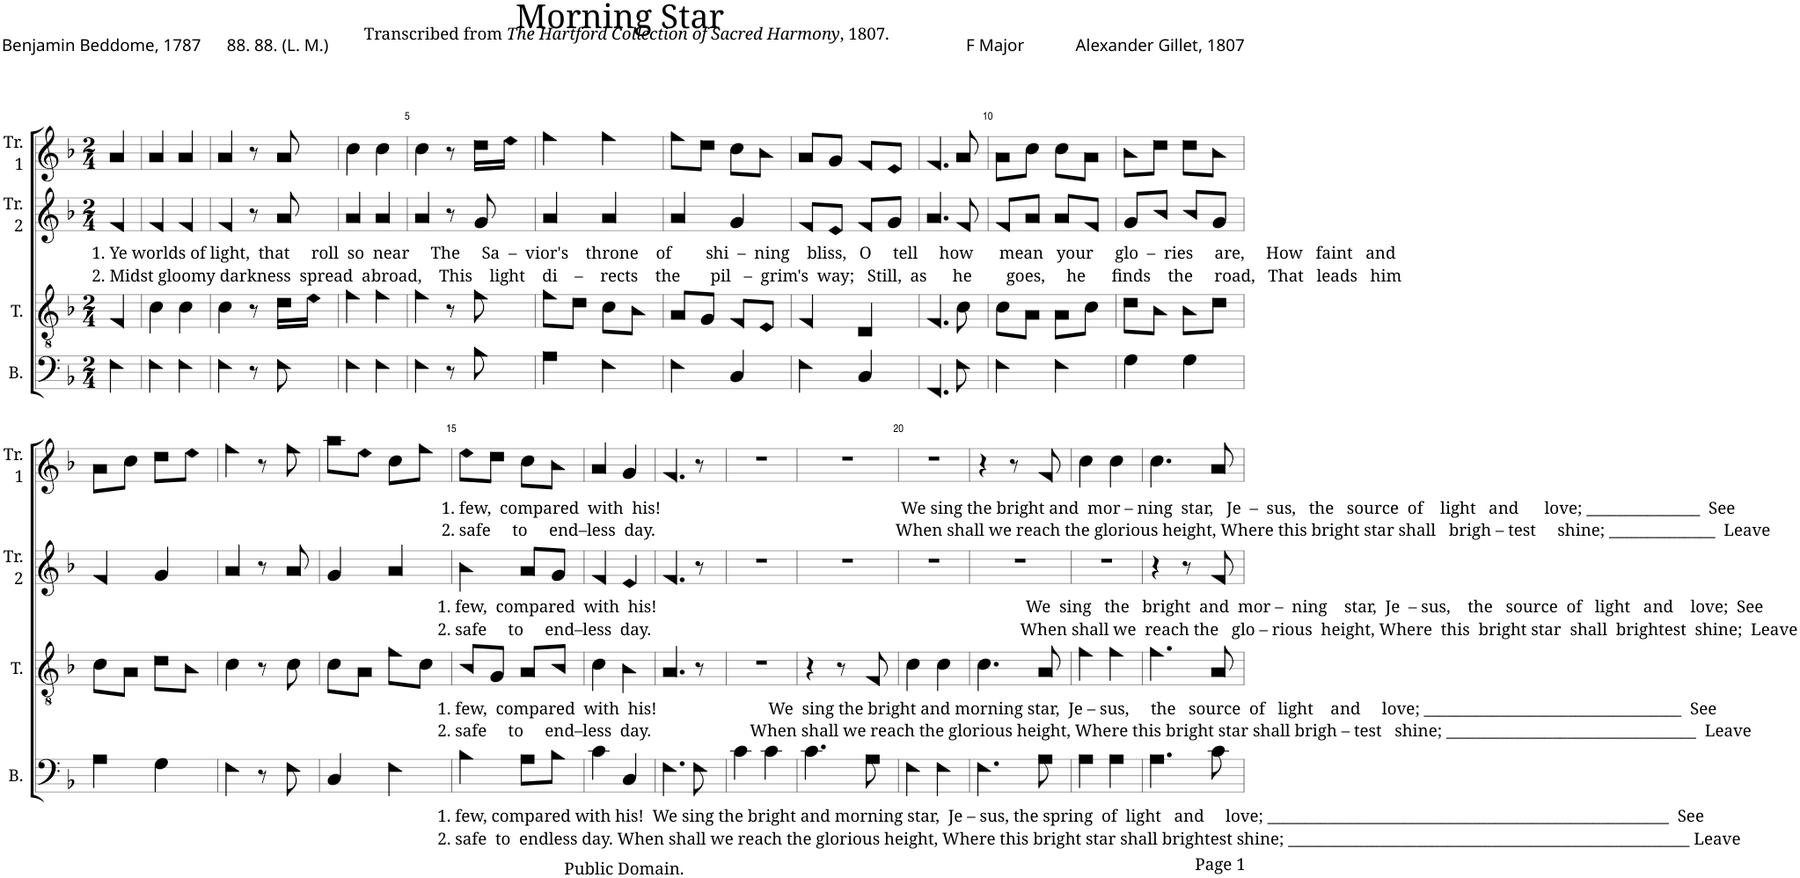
**kern	**kern	**kern	**kern
*part4	*part3	*part2	*part1
*staff4	*staff3	*staff2	*staff1
*I"B.	*I"T.	*I"Tr. 2	*I"Tr. 1
*I'B.	*I'T.	*I'Tr. 2	*I'Tr. 1
*clefF4	*clefGv2	*clefG2	*clefG2
*k[b-]	*k[b-]	*k[b-]	*k[b-]
*M2/4	*M2/4	*M2/4	*M2/4
=1	=1	=1	=1
!	!	!LO:TX:b:t=1. Ye worlds of light,  that     roll  so  near     The     Sa  –  vior's    throne    of        shi  –  ning    bliss,   O     tell     how      mean   your     glo  –  ries     are,     How   faint   and	!
!	!	!LO:TX:b:t=2. Midst gloomy darkness  spread  abroad,    This    light    di    –    rects    the       pil   –  grim's  way;   Still,  as      he        goes,     he      finds    the     road,   That   leads   him	!
4F!\	4F!/	4f!/	4a!/
=2	=2	=2	=2
4F!\	4c!\	4f!/	4a!/
4F!\	4c!\	4f!/	4a!/
=3	=3	=3	=3
4F!\	4c!\	4f!/	4a!/
8r	8r	8r	8r
8F!\	16d!\LL	8a!/	8a!/
.	16e!\JJ	.	.
=4	=4	=4	=4
4F!\	4f!\	4a!/	4cc!\
4F!\	4f!\	4a!/	4cc!\
=5	=5	=5	=5
4F!\	4f!\	4a!/	4cc!\
8r	8r	8r	8r
8B-!\	8f!\	8g!/	16dd!\LL
.	.	.	16ee!\JJ
=6	=6	=6	=6
4A!\	8f!\L	4a!/	4ff!\
.	8d!\J	.	.
4F!\	8c!\L	4a!/	4ff!\
.	8B-!\J	.	.
=7	=7	=7	=7
4F!\	8A!/L	4a!/	8ff!\L
.	8G!/J	.	8dd!\J
4C!/	8F!/L	4g!/	8cc!\L
.	8E!/J	.	8b-!\J
=8	=8	=8	=8
4F!\	4F!/	8f!/L	8a!/L
.	.	8e!/J	8g!/J
4C!/	4D!/	8f!/L	8f!/L
.	.	8g!/J	8e!/J
=9	=9	=9	=9
4.FF!/	4.F!/	4.a!/	4.f!/
8F!\	8c!\	8f!/	8a!/
=10	=10	=10	=10
4F!\	8c!\L	8f!/L	8a!\L
.	8A!\J	8a!/J	8cc!\J
4F!\	8A!\L	8a!/L	8cc!\L
.	8c!\J	8f!/J	8a!\J
=11	=11	=11	=11
4G!\	8d!\L	8g!/L	8b-!\L
.	8B-!\J	8b-!/J	8dd!\J
4G!\	8B-!\L	8b-!/L	8dd!\L
.	8d!\J	8g!/J	8b-!\J
!!LO:LB:g=z
=12	=12	=12	=12
4A!\	8c!\L	4f!/	8a!\L
.	8A!\J	.	8cc!\J
4G!\	8d!\L	4g!/	8dd!\L
.	8B-!\J	.	8ee!\J
=13	=13	=13	=13
4F!\	4c!\	4a!/	4ff!\
8r	8r	8r	8r
8F!\	8c!\	8a!/	8ff!\
=14	=14	=14	=14
4C!/	8c!\L	4g!/	8aa!\L
.	8A!\J	.	8ee!\J
4F!\	8f!\L	4a!/	8cc!\L
.	8c!\J	.	8ff!\J
=15	=15	=15	=15
!	!	!	!LO:TX:b:t=1. few,  compared  with  his!                                                        We sing the bright and  mor – ning  star,   Je  –  sus,   the   source  of    light   and      love; _______________  See
!	!	!	!LO:TX:b:t=2. safe     to     end–less  day.                                                        When shall we reach the glorious height, Where this bright star shall   brigh – test     shine; ______________  Leave
!	!	!LO:TX:b:t=1. few,  compared  with  his!                                                                                      We  sing   the   bright  and  mor –  ning    star,  Je  – sus,    the   source  of   light   and    love;  See	!
!	!	!LO:TX:b:t=2. safe     to     end–less  day.                                                                                      When shall we  reach the   glo – rious  height, Where  this  bright star  shall  brightest  shine;  Leave	!
!	!LO:TX:b:t=1. few,  compared  with  his!                          We  sing the bright and morning star,  Je – sus,     the   source  of   light    and     love; __________________________________  See	!	!
!	!LO:TX:b:t=2. safe     to     end–less  day.                       When shall we reach the glorious height, Where this bright star shall brigh – test   shine; _________________________________  Leave	!	!
!LO:TX:b:t=1. few, compared with his!  We sing the bright and morning star,  Je – sus, the spring  of  light   and     love; _____________________________________________________  See	!	!	!
!LO:TX:b:t=2. safe  to  endless day. When shall we reach the glorious height, Where this bright star shall brightest shine; _____________________________________________________ Leave	!	!	!
4B-!\	8B-!/L	4b-!\	8ee!\L
.	8G!/J	.	8dd!\J
8A!\L	8A!/L	8a!/L	8cc!\L
8B-!\J	8B-!/J	8g!/J	8b-!\J
=16	=16	=16	=16
4c!\	4c!\	4f!/	4a!/
4C!/	4B-!\	4e!/	4g!/
=17	=17	=17	=17
4.F!\	4.A!/	4.f!/	4.f!/
8F!\	8r	8r	8r
=18	=18	=18	=18
4c!\	2r	2r	2r
4c!\	.	.	.
=19	=19	=19	=19
4.c!\	4r	2r	2r
.	8r	.	.
8A!\	8F!/	.	.
=20	=20	=20	=20
4F!\	4c!\	2r	2r
4F!\	4c!\	.	.
=21	=21	=21	=21
4.F!\	4.c!\	2r	4r
.	.	.	8r
8A!\	8A!/	.	8f!/
=22	=22	=22	=22
4A!\	4f!\	2r	4cc!\
4A!\	4f!\	.	4cc!\
=23	=23	=23	=23
4.A!\	4.f!\	4r	4.cc!\
.	.	8r	.
8c!\	8A!/	8f!/	8a!/
=	=	=	=
*-	*-	*-	*-
